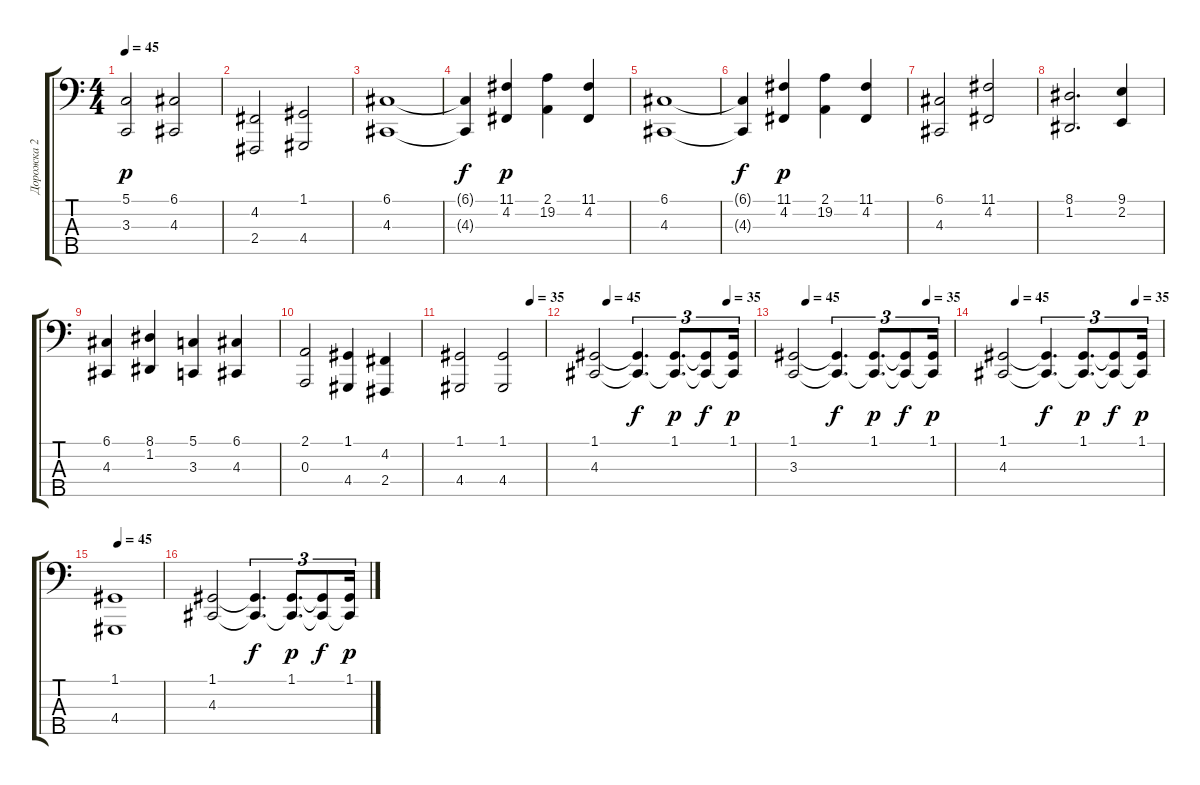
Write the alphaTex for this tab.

\track ("Дорожка 2" "Дорожка 2") {instrument acousticgrandpiano}
\staff {score tabs}
\tuning (G2 D2 A1 E1 B0) {hide}
\ts (4 4)
\tempo 45
\clef f4
\ks c
(5.1 3.3).2{dy p} (6.1 4.3).2 |
(4.2 2.4).2 (1.1 4.4).2 |
(6.1 4.3).1 |
(6.1{t} 4.3{t}).4{dy f} (11.1 4.2).4{dy p} (2.1 19.2).4 (11.1 4.2).4 |
(6.1 4.3).1 |
(6.1{t} 4.3{t}).4{dy f} (11.1 4.2).4{dy p} (2.1 19.2).4 (11.1 4.2).4 |
(6.1 4.3).2 (11.1 4.2).2 |
(8.1 1.2).2{d} (9.1 2.2).4 |
(6.1 4.3).4 (8.1 1.2).4 (5.1 3.3).4 (6.1 4.3).4 |
(2.1 0.3).2 (1.1 4.4).4 (4.2 2.4).4 |
\tempo (35 0.8333333333333334)
(1.1 4.4).2 (1.1 4.4).2 |
\tempo (45 0.08333333333333333)
\tempo (35 0.8333333333333334)
(1.1 4.3).2 (1.1{t} 4.3{t}).4{d tu (3 2) dy f} (1.1 4.3{t}).8{d tu (3 2) dy p} (1.1{t} 4.3{t}).8{tu (3 2) dy f} (1.1 4.3{t}).16{tu (3 2) dy p} |
\tempo (45 0.08333333333333333)
\tempo (35 0.8333333333333334)
(1.1 3.3).2 (1.1{t} 3.3{t}).4{d tu (3 2) dy f} (1.1 3.3{t}).8{d tu (3 2) dy p} (1.1{t} 3.3{t}).8{tu (3 2) dy f} (1.1 3.3{t}).16{tu (3 2) dy p} |
\tempo (45 0.08333333333333333)
\tempo (35 0.8333333333333334)
(1.1 4.3).2 (1.1{t} 4.3{t}).4{d tu (3 2) dy f} (1.1 4.3{t}).8{d tu (3 2) dy p} (1.1{t} 4.3{t}).8{tu (3 2) dy f} (1.1 4.3{t}).16{tu (3 2) dy p} |
\tempo (45 0.08333333333333333)
(1.1 4.4).1 |
(1.1 4.3).2 (1.1{t} 4.3{t}).4{d tu (3 2) dy f} (1.1 4.3{t}).8{d tu (3 2) dy p} (1.1{t} 4.3{t}).8{tu (3 2) dy f} (1.1 4.3{t}).16{tu (3 2) dy p}
